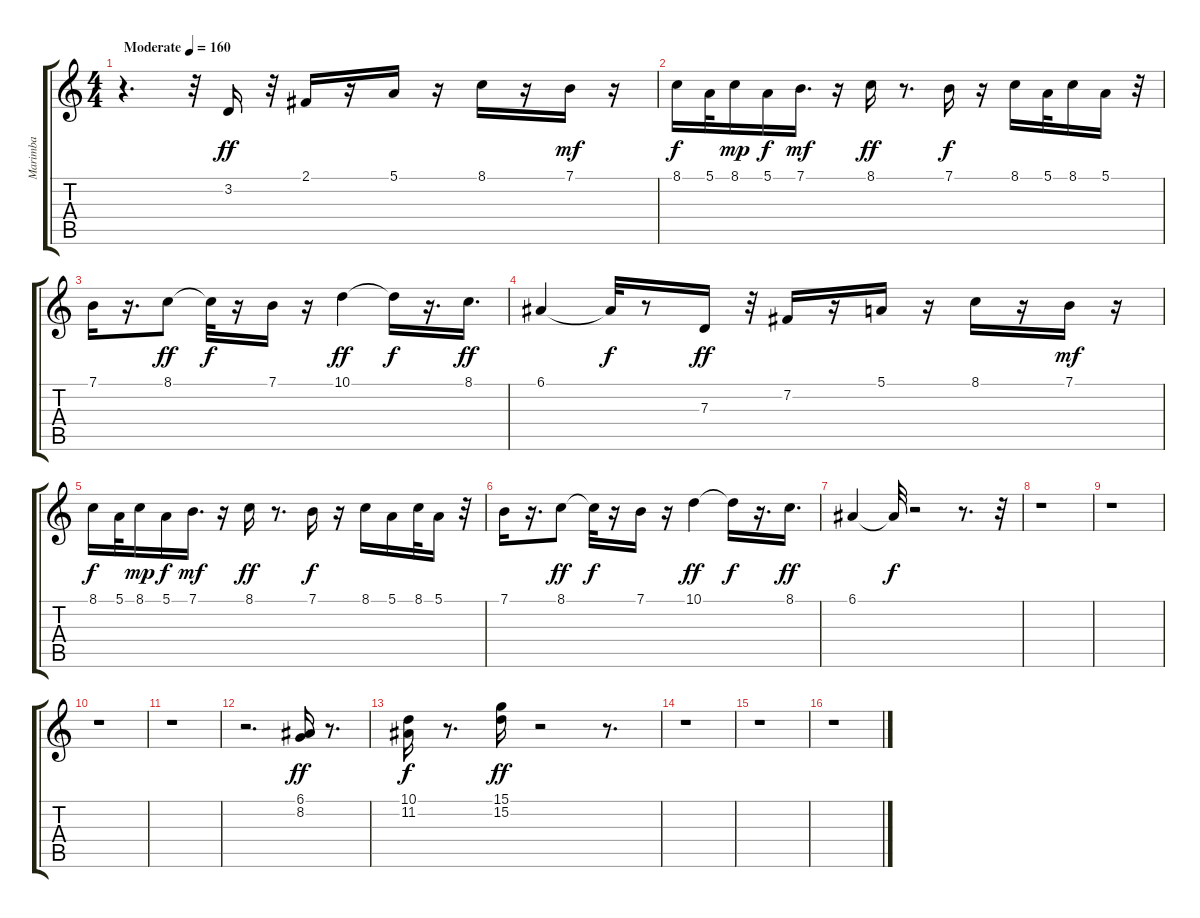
\track ("Marimba" "Marimba") {instrument marimba}
\staff {score tabs}
\tuning (E4 B3 G3 D3 A2 E2) {hide}
\ts (4 4)
\tempo (160 "Moderate")
\clef g2
\ks c
r.4{d dy ff instrument marimba} r.32 3.2.16 r.32 2.1.16 r.16 5.1.16 r.16 8.1.16 r.16 7.1.16{dy mf} r.16 |
8.1.16{dy f} 5.1.32 8.1.16{dy mp} 5.1.16{dy f} 7.1.16{d dy mf} r.16 8.1.16{dy ff} r.8{d} 7.1.16{dy f} r.16 8.1.16 5.1.32 8.1.16 5.1.16 r.32 |
7.1.16 r.16{d} 8.1.8{dy ff} 8.1{t}.32{dy f} r.16 7.1.16 r.16 10.1.4{dy ff} 10.1{t}.16{dy f} r.16{d} 8.1.16{d dy ff} |
6.1.4 6.1{t}.32{dy f} r.8 7.3.16{dy ff} r.32 7.2.16 r.16 5.1.16 r.16 8.1.16 r.16 7.1.16{dy mf} r.16 |
8.1.16{dy f} 5.1.32 8.1.16{dy mp} 5.1.16{dy f} 7.1.16{d dy mf} r.16 8.1.16{dy ff} r.8{d} 7.1.16{dy f} r.16 8.1.16 5.1.16 8.1.32 5.1.16 r.32 |
7.1.16 r.16{d} 8.1.8{dy ff} 8.1{t}.32{dy f} r.16 7.1.16 r.16 10.1.4{dy ff} 10.1{t}.16{dy f} r.16{d} 8.1.16{d dy ff} |
6.1.4 6.1{t}.32{dy f} r.2 r.8{d} r.32 |
r.1 |
r.1 |
r.1 |
r.1 |
r.2{d} (6.1 8.2).16{dy ff} r.8{d} |
(10.1 11.2).16{dy f} r.8{d} (15.1 15.2).16{dy ff} r.2 r.8{d} |
r.1 |
r.1 |
r.1
